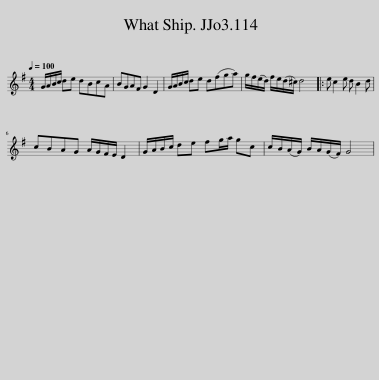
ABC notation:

X:1
L:1/8
Q:1/4=100
M:4/4
I:linebreak $
K:G
V:1 treble
V:1
 G/A/B/c/ de dBcA | BGAF G2 D2 | G/A/B/c/ de d(fga) | g/f/(e/d/) f/e/(d/^c/) d4 |: e c2 e d B2 d |$ %5
 cBAG A/G/F/E/ D2 | G/A/B/c/ de fg/a/ gc | c/B/(A/G/) B/A/(G/F/) G4 | %8
